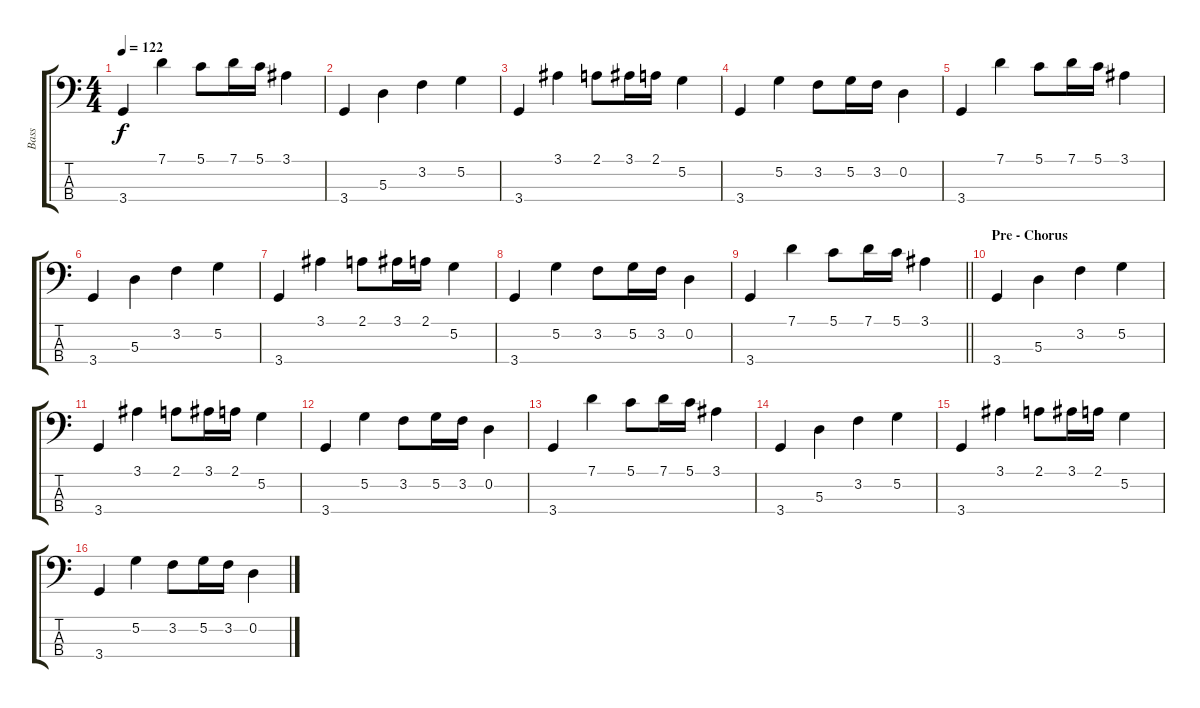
\track ("Bass" "Bass") {instrument synthbass2}
\staff {score tabs}
\tuning (G2 D2 A1 E1) {hide}
\ts (4 4)
\tempo 122
\clef f4
\ks c
3.4.4{dy f} 7.1.4 5.1.8 7.1.16 5.1.16 3.1.4 |
3.4.4 5.3.4 3.2.4 5.2.4 |
3.4.4 3.1.4 2.1.8 3.1.16 2.1.16 5.2.4 |
3.4.4 5.2.4 3.2.8 5.2.16 3.2.16 0.2.4 |
3.4.4 7.1.4 5.1.8 7.1.16 5.1.16 3.1.4 |
3.4.4 5.3.4 3.2.4 5.2.4 |
3.4.4 3.1.4 2.1.8 3.1.16 2.1.16 5.2.4 |
3.4.4 5.2.4 3.2.8 5.2.16 3.2.16 0.2.4 |
\barLineRight lightlight
3.4.4 7.1.4 5.1.8 7.1.16 5.1.16 3.1.4 |
\section ("" "Pre - Chorus")
3.4.4 5.3.4 3.2.4 5.2.4 |
3.4.4 3.1.4 2.1.8 3.1.16 2.1.16 5.2.4 |
3.4.4 5.2.4 3.2.8 5.2.16 3.2.16 0.2.4 |
3.4.4 7.1.4 5.1.8 7.1.16 5.1.16 3.1.4 |
3.4.4 5.3.4 3.2.4 5.2.4 |
3.4.4 3.1.4 2.1.8 3.1.16 2.1.16 5.2.4 |
3.4.4 5.2.4 3.2.8 5.2.16 3.2.16 0.2.4
